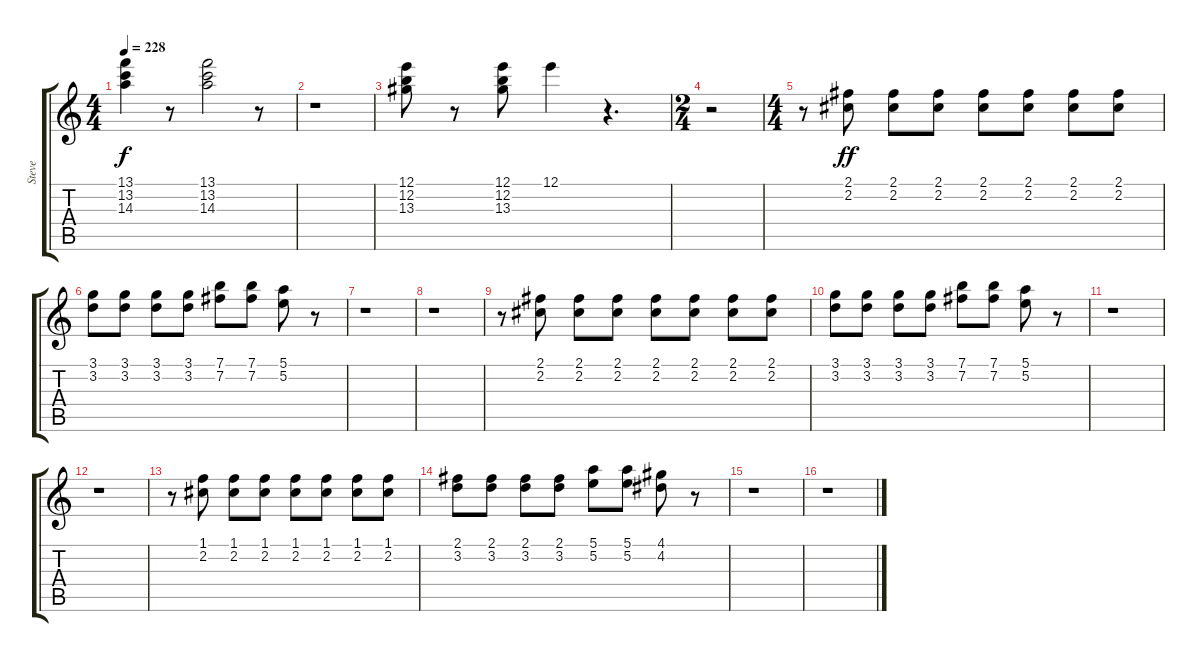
\track ("Steve" "Steve") {instrument electricguitarmuted}
\staff {score tabs}
\tuning (E4 B3 G3 D3 A2 E2) {hide}
\ts (4 4)
\tempo 228
\clef g2
\ks c
(13.1 13.2 14.3).4{dy f} r.8 (13.1 13.2 14.3).2 r.8 |
r.1 |
(12.1 12.2 13.3).8 r.8 (12.1 12.2 13.3).8 12.1.4 r.4{d} |
\ts (2 4)
r.2 |
\ts (4 4)
r.8 (2.1 2.2).8{dy ff} (2.1 2.2).8 (2.1 2.2).8 (2.1 2.2).8 (2.1 2.2).8 (2.1 2.2).8 (2.1 2.2).8 |
(3.1 3.2).8 (3.1 3.2).8 (3.1 3.2).8 (3.1 3.2).8 (7.1 7.2).8 (7.1 7.2).8 (5.1 5.2).8 r.8 |
r.1 |
r.1 |
r.8 (2.1 2.2).8 (2.1 2.2).8 (2.1 2.2).8 (2.1 2.2).8 (2.1 2.2).8 (2.1 2.2).8 (2.1 2.2).8 |
(3.1 3.2).8 (3.1 3.2).8 (3.1 3.2).8 (3.1 3.2).8 (7.1 7.2).8 (7.1 7.2).8 (5.1 5.2).8 r.8 |
r.1 |
r.1 |
r.8 (1.1 2.2).8 (1.1 2.2).8 (1.1 2.2).8 (1.1 2.2).8 (1.1 2.2).8 (1.1 2.2).8 (1.1 2.2).8 |
(2.1 3.2).8 (2.1 3.2).8 (2.1 3.2).8 (2.1 3.2).8 (5.1 5.2).8 (5.1 5.2).8 (4.1 4.2).8 r.8 |
r.1 |
r.1
